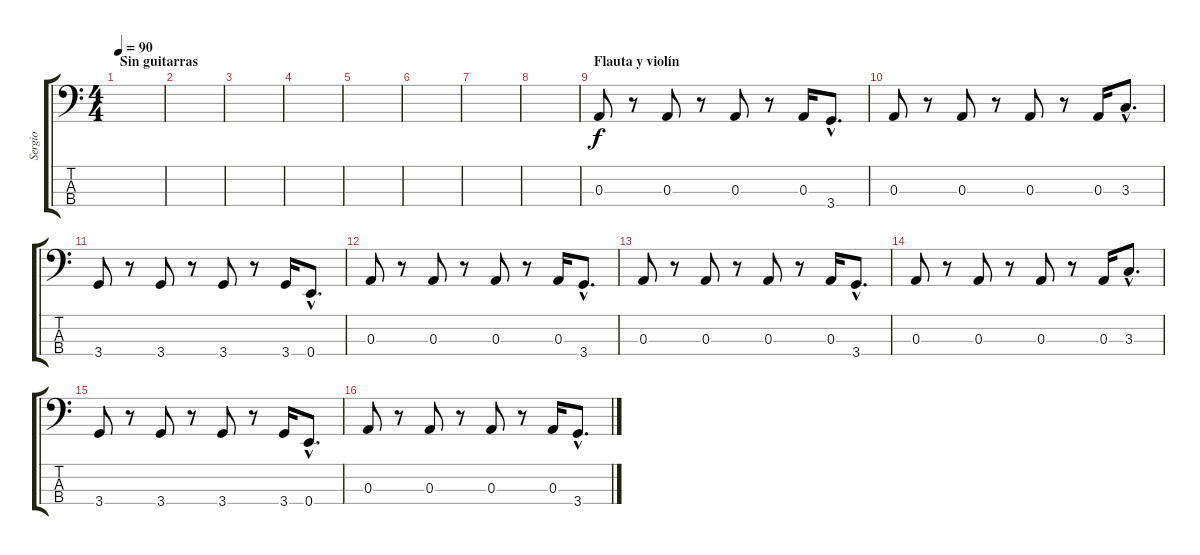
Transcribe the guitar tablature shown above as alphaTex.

\track ("Sergio" "Sergio") {instrument electricbassfinger}
\staff {score tabs}
\tuning (G2 D2 A1 E1) {hide}
\ts (4 4)
\section ("" "Sin guitarras")
\tempo 90
\clef f4
\ks c
|
|
|
|
|
|
|
|
\section ("" "Flauta y violín")
0.3.8 r.8 0.3.8 r.8 0.3.8 r.8 0.3.16 3.4{hac}.8{d} |
0.3.8 r.8 0.3.8 r.8 0.3.8 r.8 0.3.16 3.3{hac}.8{d} |
3.4.8 r.8 3.4.8 r.8 3.4.8 r.8 3.4.16 0.4{hac}.8{d} |
0.3.8 r.8 0.3.8 r.8 0.3.8 r.8 0.3.16 3.4{hac}.8{d} |
0.3.8 r.8 0.3.8 r.8 0.3.8 r.8 0.3.16 3.4{hac}.8{d} |
0.3.8 r.8 0.3.8 r.8 0.3.8 r.8 0.3.16 3.3{hac}.8{d} |
3.4.8 r.8 3.4.8 r.8 3.4.8 r.8 3.4.16 0.4{hac}.8{d} |
0.3.8 r.8 0.3.8 r.8 0.3.8 r.8 0.3.16 3.4{hac}.8{d}
